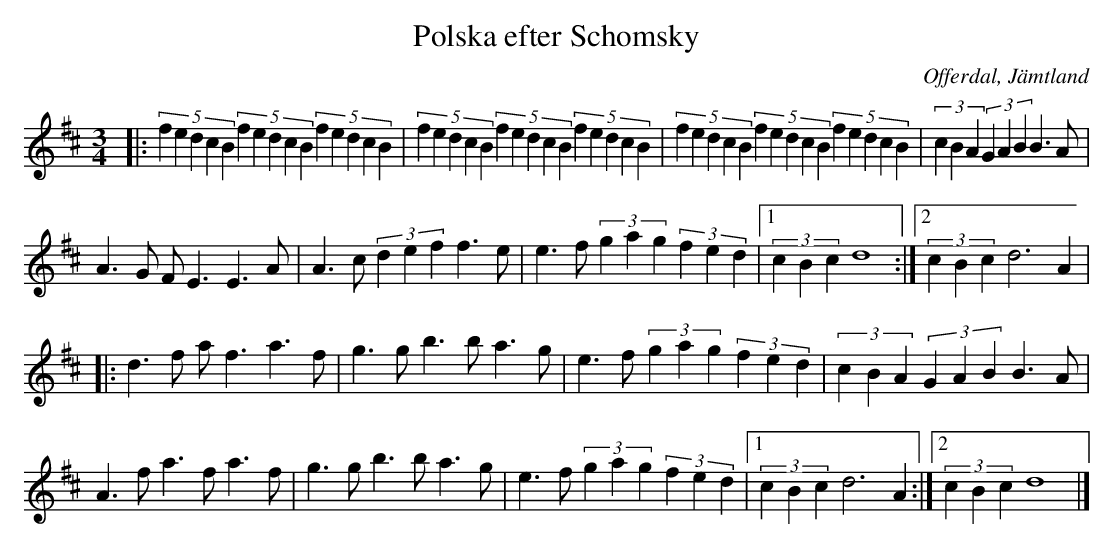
X:1
T:Polska efter Schomsky
O:Offerdal, Jämtland
M:3/4
L:1/4
K:D
|: (5 fedcB (5 fedcB (5 fedcB |(5 fedcB (5 fedcB (5 fedcB | (5 fedcB (5 fedcB (5 fedcB | (3cBA (3GAB B>A |
A>G F<E E>A | A>c (3def f>e | e>f (3gag (3fed |1 (3cBc d4 :|2 (3cBc d3 A |
|:d>f a<f a>f | g>g b>b a>g | e>f (3gag (3fed | (3cBA (3GAB B>A |
A>f a>f a>f | g>g b>b a>g | e>f (3gag (3fed |1 (3cBc d3 A :|2 (3cBc d4 |]
